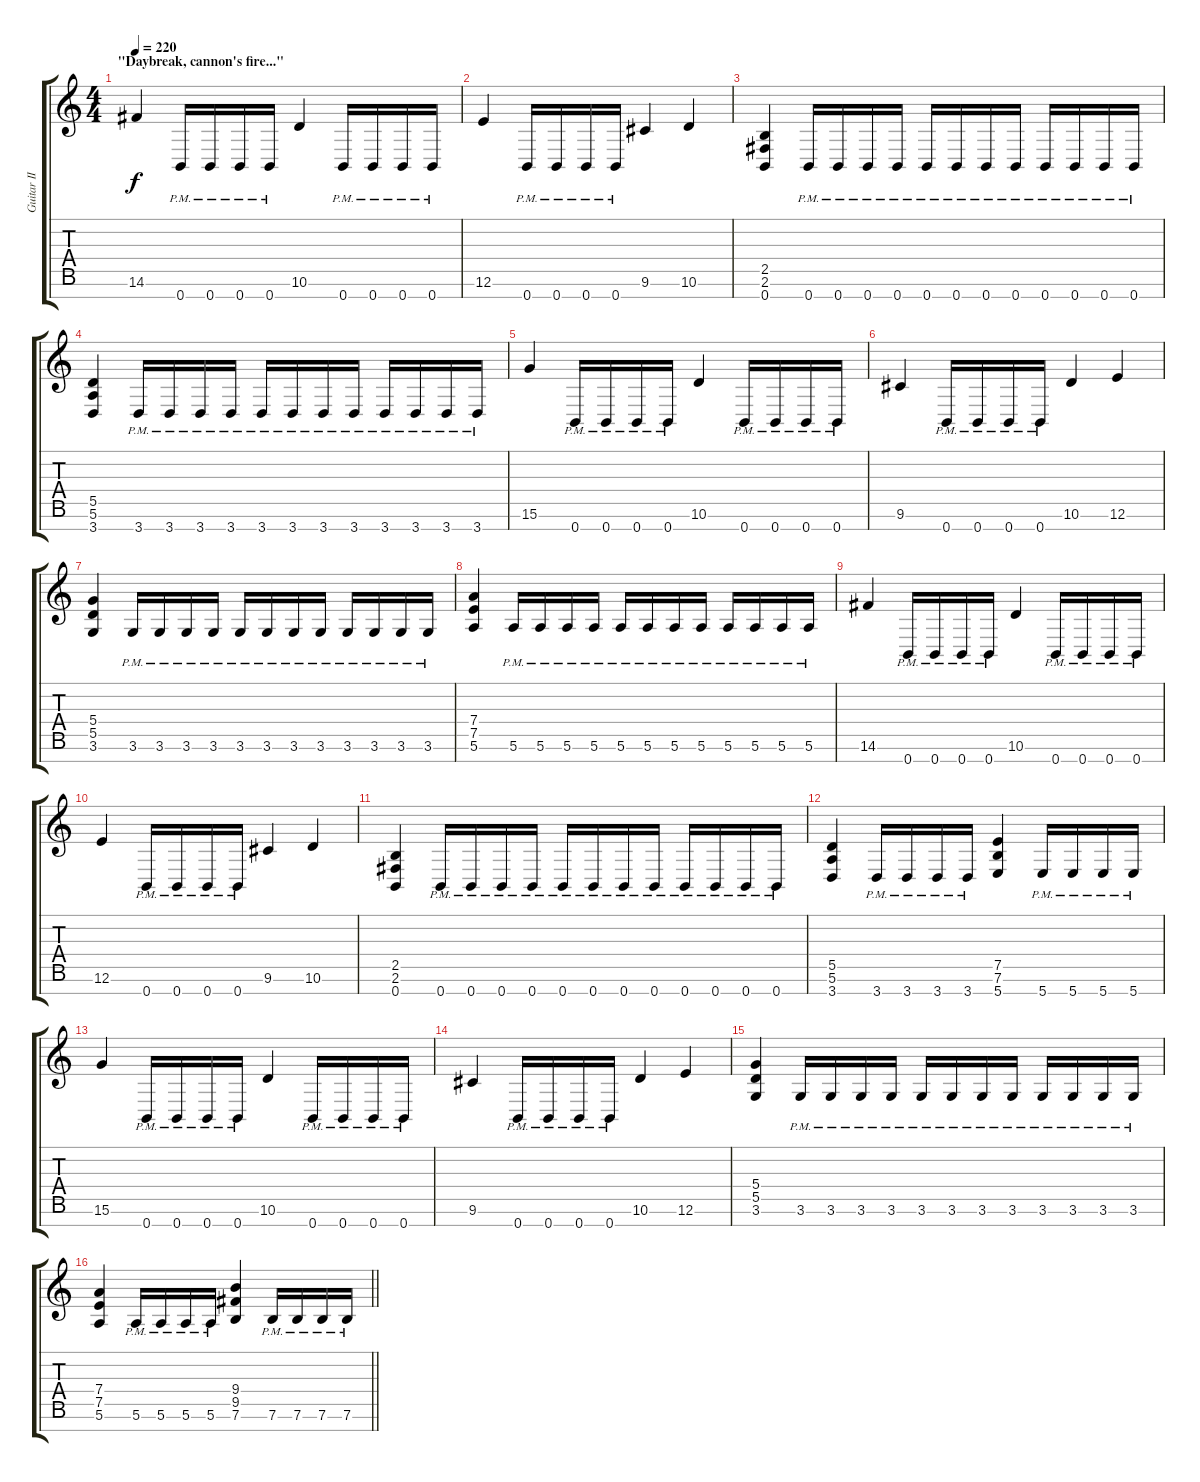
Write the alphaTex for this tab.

\track ("Guitar II" "Guitar II") {instrument distortionguitar}
\staff {score tabs}
\tuning (E4 B3 G3 D3 A2 E2 B1) {hide}
\ts (4 4)
\section ("" "\"Daybreak, cannon's fire...\"")
\tempo 220
\clef g2
\ks c
14.6.4{dy f instrument distortionguitar} 0.7{pm}.16 0.7{pm}.16 0.7{pm}.16 0.7{pm}.16 10.6.4 0.7{pm}.16 0.7{pm}.16 0.7{pm}.16 0.7{pm}.16 |
12.6.4 0.7{pm}.16 0.7{pm}.16 0.7{pm}.16 0.7{pm}.16 9.6.4 10.6.4 |
(2.5 2.6 0.7).4 0.7{pm}.16 0.7{pm}.16 0.7{pm}.16 0.7{pm}.16 0.7{pm}.16 0.7{pm}.16 0.7{pm}.16 0.7{pm}.16 0.7{pm}.16 0.7{pm}.16 0.7{pm}.16 0.7{pm}.16 |
(5.5 5.6 3.7).4 3.7{pm}.16 3.7{pm}.16 3.7{pm}.16 3.7{pm}.16 3.7{pm}.16 3.7{pm}.16 3.7{pm}.16 3.7{pm}.16 3.7{pm}.16 3.7{pm}.16 3.7{pm}.16 3.7{pm}.16 |
15.6.4 0.7{pm}.16 0.7{pm}.16 0.7{pm}.16 0.7{pm}.16 10.6.4 0.7{pm}.16 0.7{pm}.16 0.7{pm}.16 0.7{pm}.16 |
9.6.4 0.7{pm}.16 0.7{pm}.16 0.7{pm}.16 0.7{pm}.16 10.6.4 12.6.4 |
(5.4 5.5 3.6).4 3.6{pm}.16 3.6{pm}.16 3.6{pm}.16 3.6{pm}.16 3.6{pm}.16 3.6{pm}.16 3.6{pm}.16 3.6{pm}.16 3.6{pm}.16 3.6{pm}.16 3.6{pm}.16 3.6{pm}.16 |
(7.4 7.5 5.6).4 5.6{pm}.16 5.6{pm}.16 5.6{pm}.16 5.6{pm}.16 5.6{pm}.16 5.6{pm}.16 5.6{pm}.16 5.6{pm}.16 5.6{pm}.16 5.6{pm}.16 5.6{pm}.16 5.6{pm}.16 |
14.6.4 0.7{pm}.16 0.7{pm}.16 0.7{pm}.16 0.7{pm}.16 10.6.4 0.7{pm}.16 0.7{pm}.16 0.7{pm}.16 0.7{pm}.16 |
12.6.4 0.7{pm}.16 0.7{pm}.16 0.7{pm}.16 0.7{pm}.16 9.6.4 10.6.4 |
(2.5 2.6 0.7).4 0.7{pm}.16 0.7{pm}.16 0.7{pm}.16 0.7{pm}.16 0.7{pm}.16 0.7{pm}.16 0.7{pm}.16 0.7{pm}.16 0.7{pm}.16 0.7{pm}.16 0.7{pm}.16 0.7{pm}.16 |
(5.5 5.6 3.7).4 3.7{pm}.16 3.7{pm}.16 3.7{pm}.16 3.7{pm}.16 (7.5 7.6 5.7).4 5.7{pm}.16 5.7{pm}.16 5.7{pm}.16 5.7{pm}.16 |
15.6.4 0.7{pm}.16 0.7{pm}.16 0.7{pm}.16 0.7{pm}.16 10.6.4 0.7{pm}.16 0.7{pm}.16 0.7{pm}.16 0.7{pm}.16 |
9.6.4 0.7{pm}.16 0.7{pm}.16 0.7{pm}.16 0.7{pm}.16 10.6.4 12.6.4 |
(5.4 5.5 3.6).4 3.6{pm}.16 3.6{pm}.16 3.6{pm}.16 3.6{pm}.16 3.6{pm}.16 3.6{pm}.16 3.6{pm}.16 3.6{pm}.16 3.6{pm}.16 3.6{pm}.16 3.6{pm}.16 3.6{pm}.16 |
\barLineRight lightlight
(7.4 7.5 5.6).4 5.6{pm}.16 5.6{pm}.16 5.6{pm}.16 5.6{pm}.16 (9.4 9.5 7.6).4 7.6{pm}.16 7.6{pm}.16 7.6{pm}.16 7.6{pm}.16
